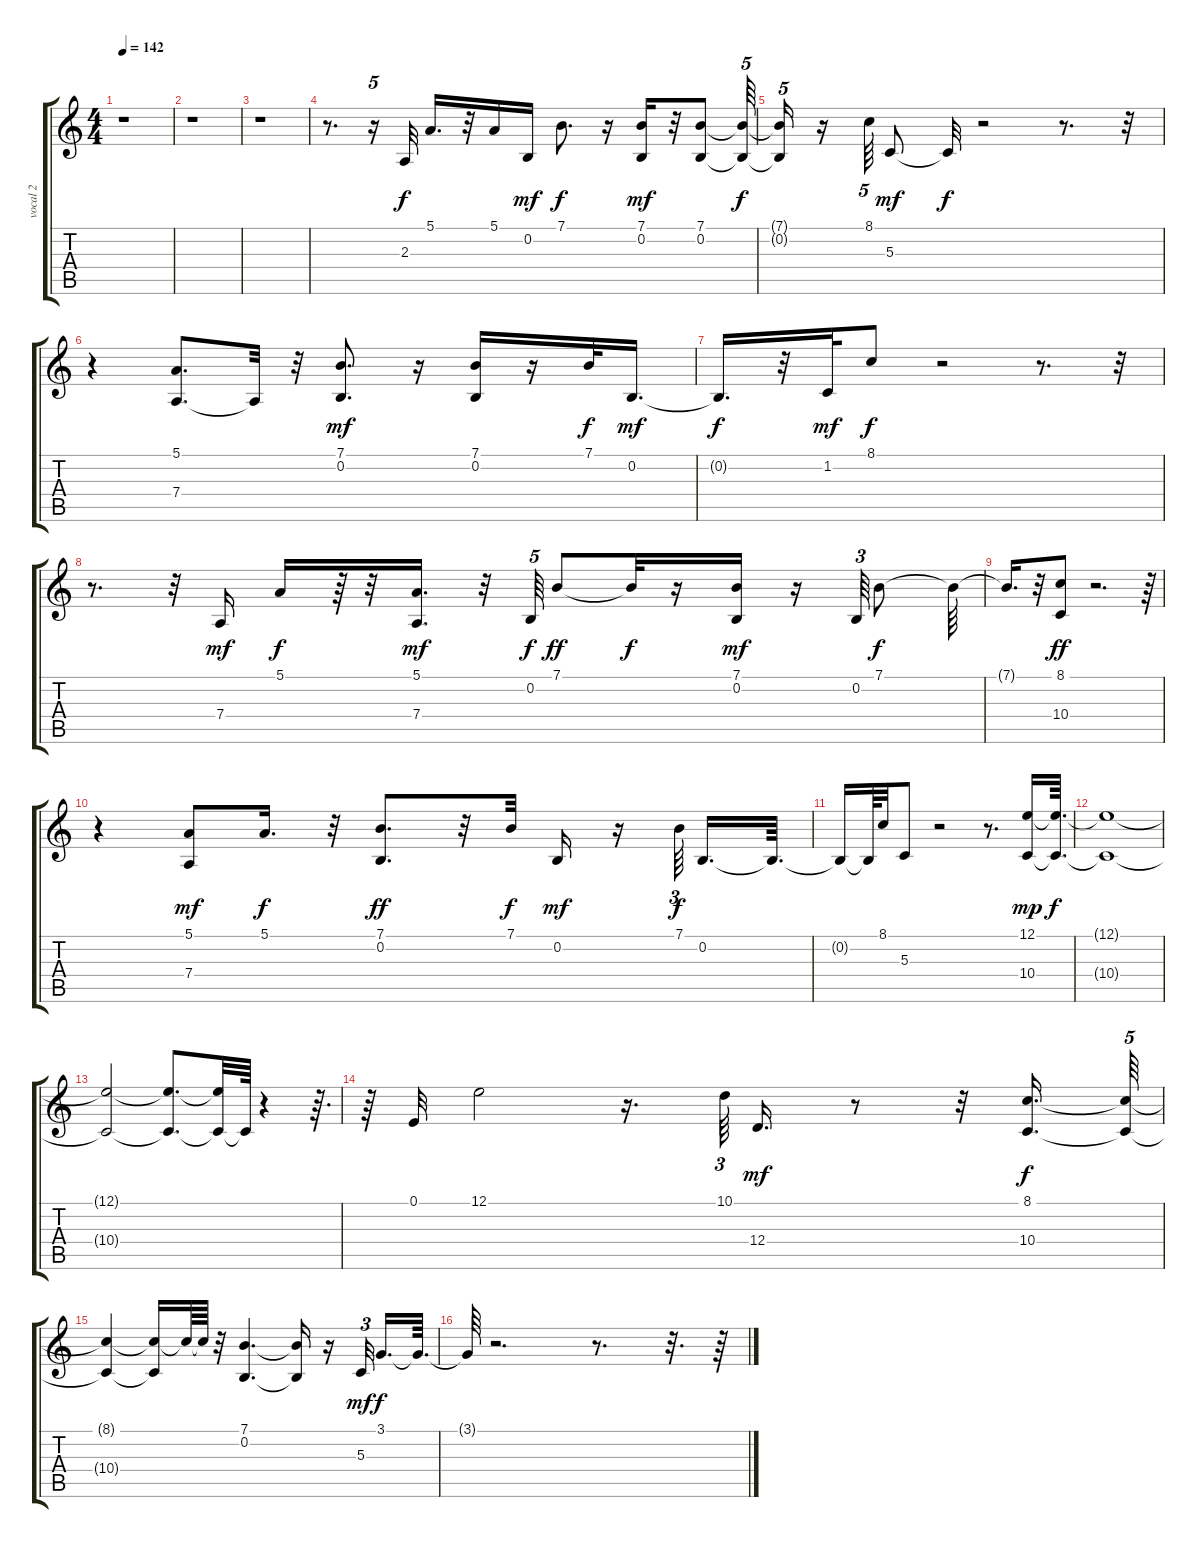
\track ("vocal 2" "vocal 2") {instrument lead2sawtooth}
\staff {score tabs}
\tuning (E4 B3 G3 D3 A2 E2) {hide}
\ts (4 4)
\tempo 142
\clef g2
\ks c
r.1{dy f} |
r.1 |
r.1 |
r.8{d} r.16{tu (5 4)} 2.3.32 5.1.16{d} r.32 5.1.16 0.2.16{dy mf} 7.1.8{d dy f} r.16 (7.1 0.2).16{dy mf} r.32 (7.1 0.2).8 (7.1{t} 0.2{t}).64{tu (5 4) dy f} |
(7.1{t} 0.2{t}).16{tu (5 4)} r.16 8.1.64{tu (5 4)} 5.3.8{dy mf} 5.3{t}.32{dy f} r.2 r.8{d} r.32 |
r.4 (5.1 7.4).8{d} 7.4{t}.32 r.32 (7.1 0.2).8{d dy mf} r.16 (7.1 0.2).16 r.16 7.1.32{dy f} 0.2.16{d dy mf} |
0.2{t}.16{d dy f} r.32 1.2.32{dy mf} 8.1.8{dy f} r.2 r.8{d} r.32 |
r.8{d} r.32 7.4.16{dy mf} 5.1.16{dy f} r.64 r.32 (5.1 7.4).16{d dy mf} r.32 0.2.64{tu (5 4) dy f} 7.1.8{dy ff} 7.1{t}.32{dy f} r.16 (7.1 0.2).16{dy mf} r.16 0.2.64{tu (3 2)} 7.1.8{dy f} 7.1{t}.64 |
7.1{t}.16{d} r.32 (8.1 10.4).8{dy ff} r.2{d} r.64 |
r.4 (5.1 7.4).8{dy mf} 5.1.16{d dy f} r.32 (7.1 0.2).8{d dy ff} r.32 7.1.32{dy f} 0.2.16{dy mf} r.16 7.1.64{tu (3 2) dy f} 0.2.16{d} 0.2{t}.64{d} |
0.2{t}.16 0.2{t}.64 8.1.32 5.3.8 r.2 r.8{d} (12.1 10.4).16{dy mp} (12.1{t} 10.4{t}).64{d dy f} |
(12.1{t} 10.4{t}).1 |
(12.1{t} 10.4{t}).2 (12.1{t} 10.4{t}).8{d} (12.1{t} 10.4{t}).32 10.4{t}.64 r.4 r.64{d} |
r.64 0.1.32 12.1.2 r.16{d} 10.1.64{tu (3 2)} 12.4.16{d dy mf} r.8 r.32 (8.1 10.4).16{d dy f} (8.1{t} 10.4{t}).64{tu (5 4)} |
(8.1{t} 10.4{t}).4 (8.1{t} 10.4{t}).16 8.1{t}.64 8.1{t}.64 r.32 (7.1 0.2).4{d} (7.1{t} 0.2{t}).16 r.16 5.3.32{tu (3 2) dy mf} 3.1.16{d dy f} 3.1{t}.64{d} |
3.1{t}.64 r.2{d} r.8{d} r.32{d} r.64
